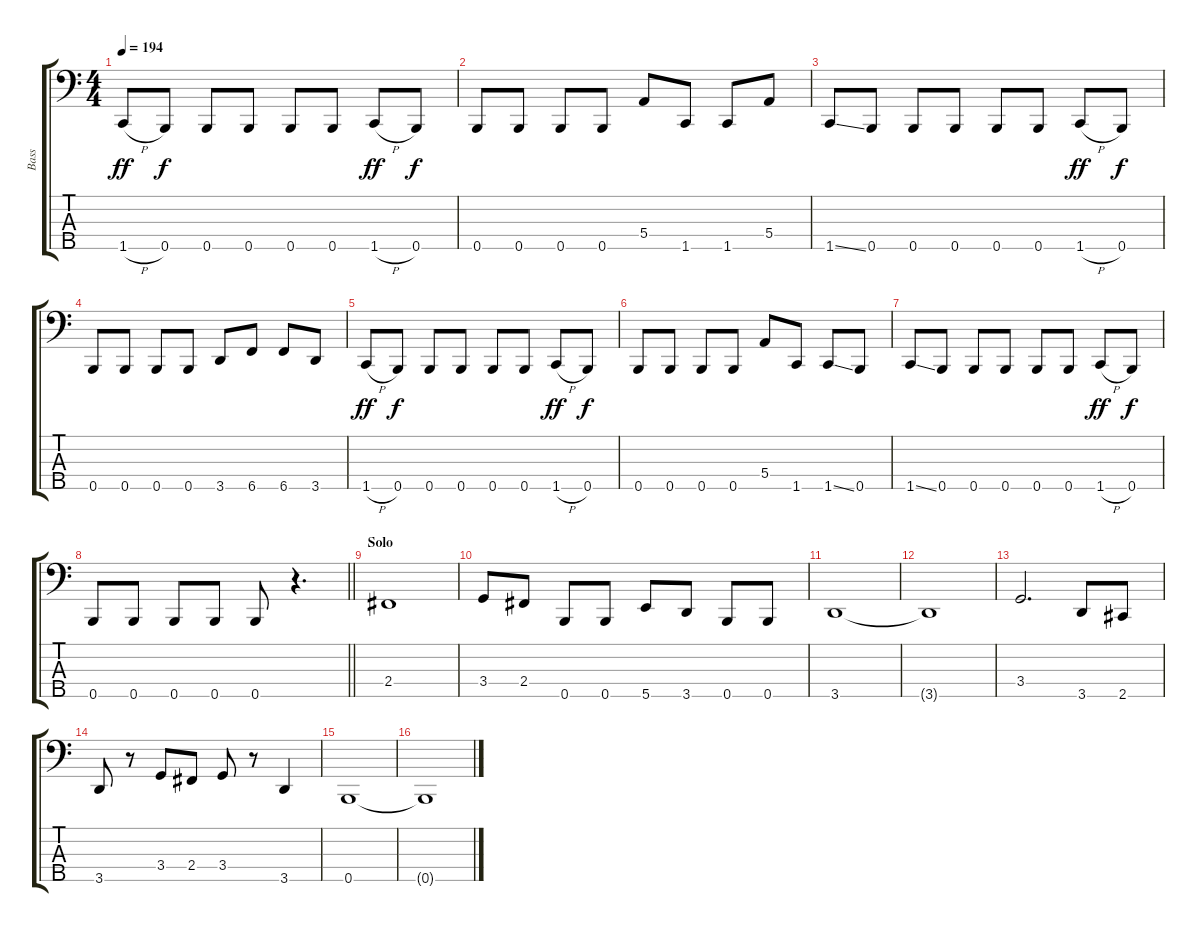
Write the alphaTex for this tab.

\track ("Bass" "Bass") {instrument electricbasspick}
\staff {score tabs}
\tuning (G2 D2 A1 E1 B0) {hide}
\ts (4 4)
\tempo 194
\clef f4
\ks c
1.5{h}.8{dy ff} 0.5.8{dy f} 0.5.8 0.5.8 0.5.8 0.5.8 1.5{h}.8{dy ff} 0.5.8{dy f} |
0.5.8 0.5.8 0.5.8 0.5.8 5.4.8 1.5.8 1.5.8 5.4.8 |
1.5{ss}.8 0.5.8 0.5.8 0.5.8 0.5.8 0.5.8 1.5{h}.8{dy ff} 0.5.8{dy f} |
0.5.8 0.5.8 0.5.8 0.5.8 3.5.8 6.5.8 6.5.8 3.5.8 |
1.5{h}.8{dy ff} 0.5.8{dy f} 0.5.8 0.5.8 0.5.8 0.5.8 1.5{h}.8{dy ff} 0.5.8{dy f} |
0.5.8 0.5.8 0.5.8 0.5.8 5.4.8 1.5.8 1.5{ss}.8 0.5.8 |
1.5{ss}.8 0.5.8 0.5.8 0.5.8 0.5.8 0.5.8 1.5{h}.8{dy ff} 0.5.8{dy f} |
\barLineRight lightlight
0.5.8 0.5.8 0.5.8 0.5.8 0.5.8 r.4{d} |
\section ("" "Solo")
2.4.1 |
3.4.8 2.4.8 0.5.8 0.5.8 5.5.8 3.5.8 0.5.8 0.5.8 |
3.5.1 |
3.5{t}.1 |
3.4.2{d} 3.5.8 2.5.8 |
3.5.8 r.8 3.4.8 2.4.8 3.4.8 r.8 3.5.4 |
0.5.1 |
0.5{t}.1
